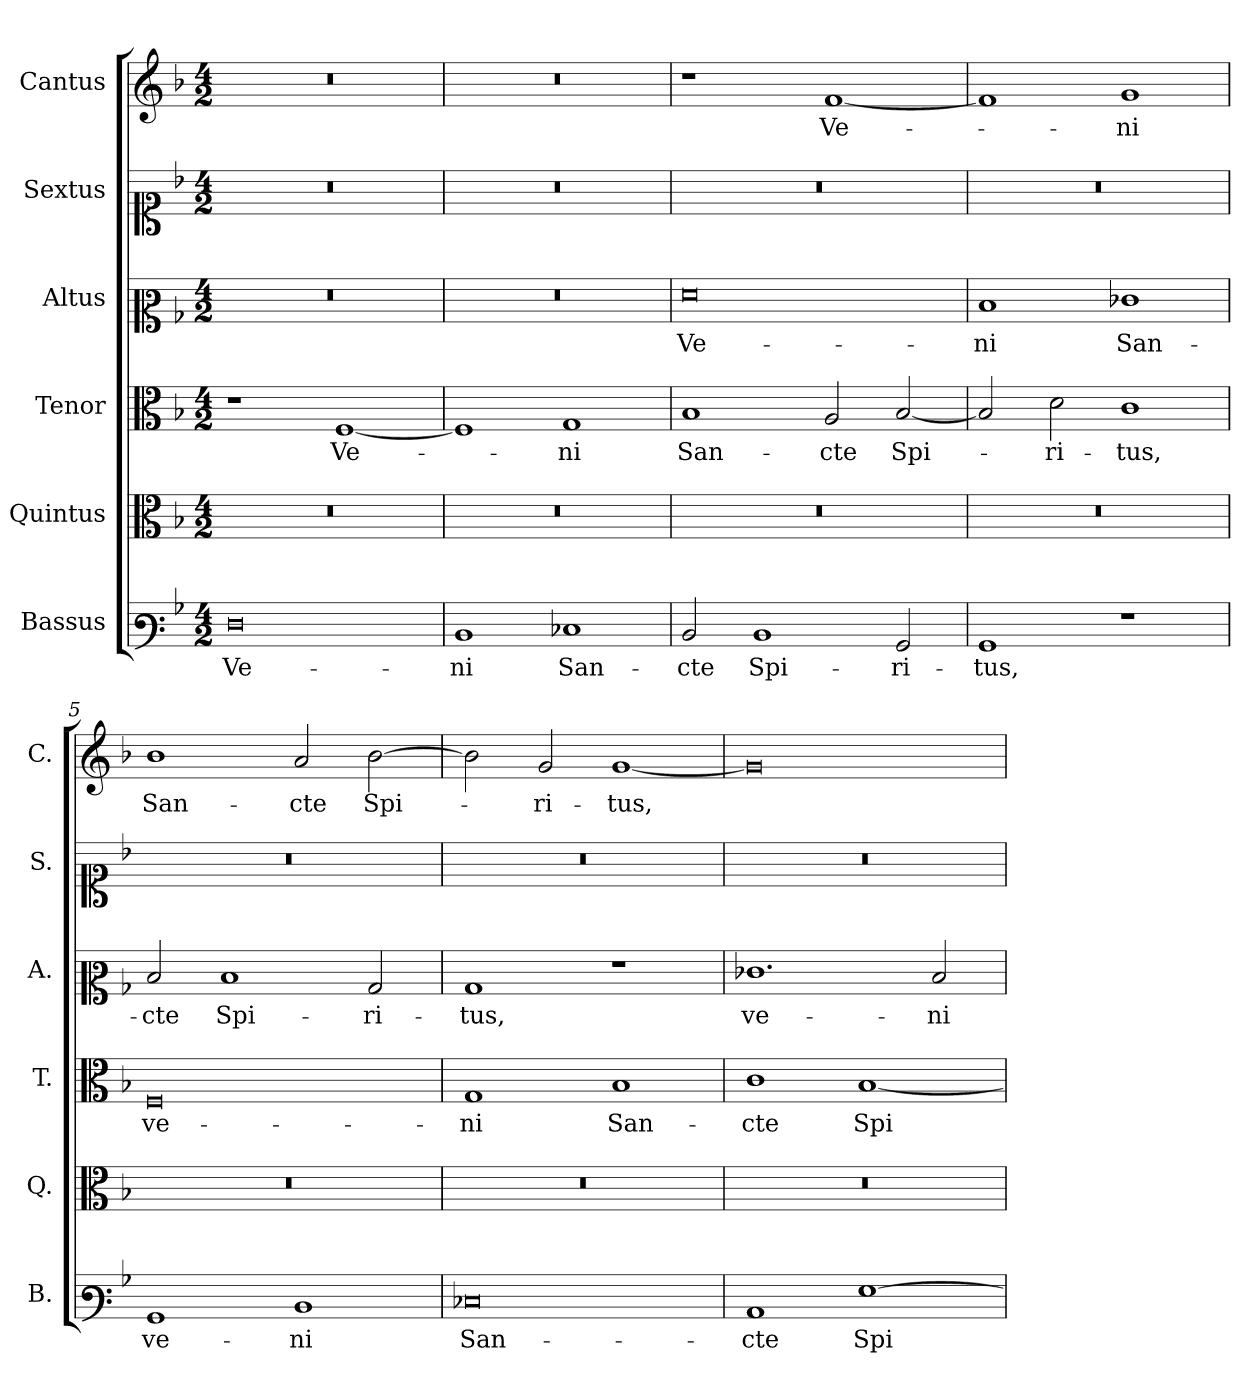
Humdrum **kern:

**kern	**text	**kern	**kern	**text	**kern	**text	**kern	**kern	**text
*part6	*part6	*part5	*part4	*part4	*part3	*part3	*part2	*part1	*part1
*staff6	*staff6	*staff5	*staff4	*staff4	*staff3	*staff3	*staff2	*staff1	*staff1
*I"Bassus	*	*I"Quintus	*I"Tenor	*	*I"Altus	*	*I"Sextus	*I"Cantus	*
*I'B.	*	*I'Q.	*I'T.	*	*I'A.	*	*I'S.	*I'C.	*
*clefF3	*	*clefC3	*clefC3	*	*clefC2	*	*clefC1	*clefG2	*
*k[b-]	*	*k[b-]	*k[b-]	*	*k[b-]	*	*k[b-]	*k[b-]	*
*M4/2	*	*M4/2	*M4/2	*	*M4/2	*	*M4/2	*M4/2	*
=1	=1	=1	=1	=1	=1	=1	=1	=1	=1
!	!	!LO:N:vis=1	!	!	!LO:N:vis=1	!	!LO:N:vis=1	!LO:N:vis=1	!
0F	Ve-	0r	1r	.	0r	.	0r	0r	.
.	.	.	[1F	Ve-	.	.	.	.	.
=2	=2	=2	=2	=2	=2	=2	=2	=2	=2
!	!	!LO:N:vis=1	!	!	!LO:N:vis=1	!	!LO:N:vis=1	!LO:N:vis=1	!
1D	-ni	0r	1F]	.	0r	.	0r	0r	.
1E-X	San-	.	1G	-ni	.	.	.	.	.
=3	=3	=3	=3	=3	=3	=3	=3	=3	=3
!	!	!LO:N:vis=1	!	!	!	!	!LO:N:vis=1	!	!
2D/	-cte	0r	1B-	San-	0f	Ve-	0r	1r	.
1D	Spi-	.	.	.	.	.	.	.	.
.	.	.	2A/	-cte	.	.	.	[1f	Ve-
2BB-/	-ri-	.	[2B-/	Spi-	.	.	.	.	.
=4	=4	=4	=4	=4	=4	=4	=4	=4	=4
!	!	!LO:N:vis=1	!	!	!	!	!LO:N:vis=1	!	!
1BB-	-tus,	0r	2B-/]	.	1d	-ni	0r	1f]	.
.	.	.	2d\	-ri-	.	.	.	.	.
1r	.	.	1c	-tus,	1e-X	San-	.	1g	-ni
=5	=5	=5	=5	=5	=5	=5	=5	=5	=5
!	!	!LO:N:vis=1	!	!	!	!	!LO:N:vis=1	!	!
1BB-	ve-	0r	0F	ve-	2d/	-cte	0r	1b-	San-
.	.	.	.	.	1d	Spi-	.	.	.
1D	-ni	.	.	.	.	.	.	2a/	-cte
.	.	.	.	.	2B-/	-ri-	.	[2b-\	Spi-
=6	=6	=6	=6	=6	=6	=6	=6	=6	=6
!	!	!LO:N:vis=1	!	!	!	!	!LO:N:vis=1	!	!
0E-X	San-	0r	1G	-ni	1B-	-tus,	0r	2b-\]	.
.	.	.	.	.	.	.	.	2g/	-ri-
.	.	.	1B-	San-	1r	.	.	[1g	-tus,
=7	=7	=7	=7	=7	=7	=7	=7	=7	=7
!	!	!LO:N:vis=1	!	!	!	!	!LO:N:vis=1	!	!
1C	-cte	0r	1c	-cte	1.e-X	ve-	0r	0g]	.
[1G	Spi-	.	[1B-	Spi-	.	.	.	.	.
.	.	.	.	.	2d/	-ni	.	.	.
=	=	=	=	=	=	=	=	=	=
*-	*-	*-	*-	*-	*-	*-	*-	*-	*-
